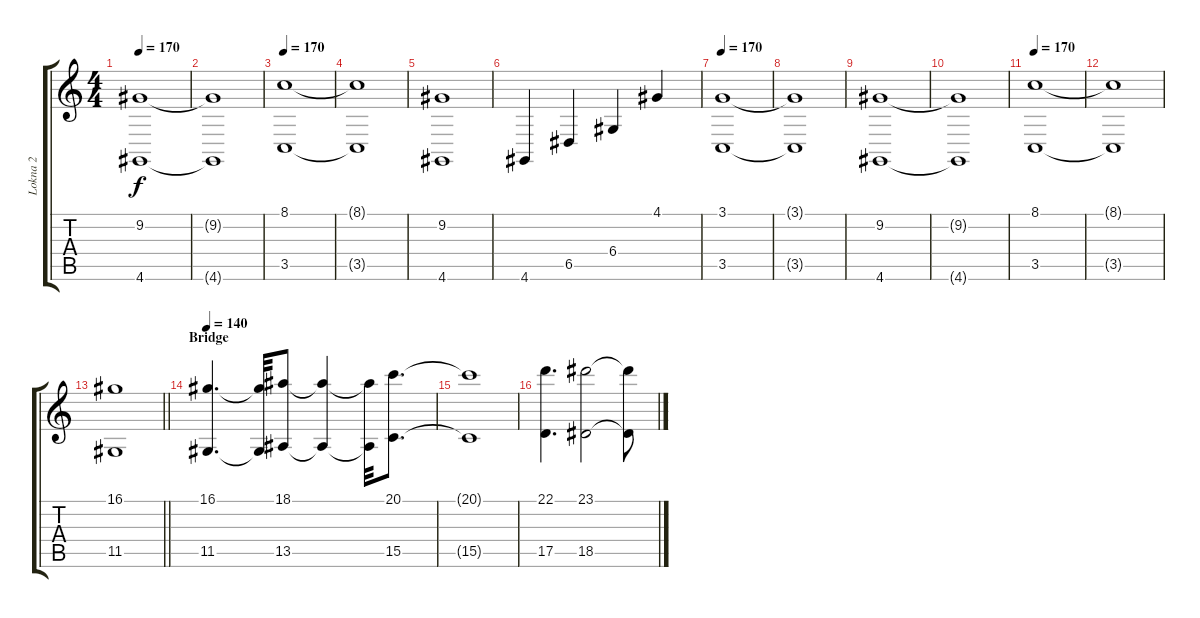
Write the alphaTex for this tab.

\track ("Lokna 2" "Lokna 2") {instrument tremolostrings}
\staff {score tabs}
\tuning (E4 B3 G3 D3 A2 E2) {hide}
\ts (4 4)
\tempo 170
\clef g2
\ks c
(9.2 4.6).1{dy f} |
(9.2{t} 4.6{t}).1 |
\tempo 170
(8.1 3.5).1 |
(8.1{t} 3.5{t}).1 |
(9.2 4.6).1 |
4.6.4{volume 15} 6.5.4 6.4.4 4.1.4 |
\tempo 170
(3.1 3.5).1{volume 13} |
(3.1{t} 3.5{t}).1{volume 7} |
(9.2 4.6).1 |
(9.2{t} 4.6{t}).1 |
\tempo 170
(8.1 3.5).1 |
(8.1{t} 3.5{t}).1 |
\barLineRight lightlight
(16.1 11.5).1 |
\section ("" "Bridge")
\tempo 140
(16.1 11.5).4{d volume 12} (16.1{t} 11.5{t}).32 (18.1 13.5).8 (18.1{t} 13.5{t}).4 (18.1{t} 13.5{t}).32 (20.1 15.5).8{d} |
(20.1{t} 15.5{t}).1 |
(22.1 17.5).4{d} (23.1 18.5).2 (23.1{t} 18.5{t}).8
